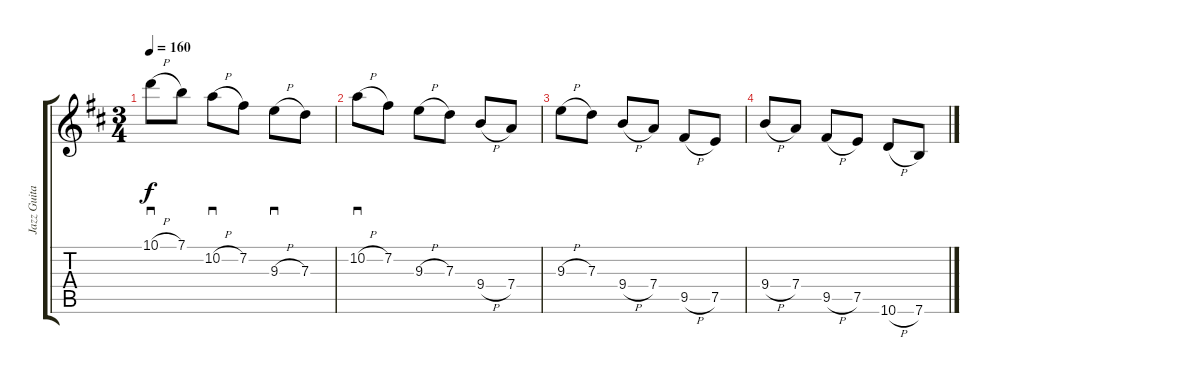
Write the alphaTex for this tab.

\track ("Jazz Guitar" "Jazz Guita") {instrument electricguitarjazz}
\staff {score tabs}
\tuning (E4 B3 G3 D3 A2 E2) {hide}
\ts (3 4)
\tempo 160
\clef g2
\ks d
10.1{h}.8{sd dy f instrument electricguitarjazz} 7.1.8 10.2{h}.8{sd} 7.2.8 9.3{h}.8{sd} 7.3.8 |
10.2{h}.8{sd} 7.2.8 9.3{h}.8 7.3.8 9.4{h}.8 7.4.8 |
9.3{h}.8 7.3.8 9.4{h}.8 7.4.8 9.5{h}.8 7.5.8 |
9.4{h}.8 7.4.8 9.5{h}.8 7.5.8 10.6{h}.8 7.6.8
